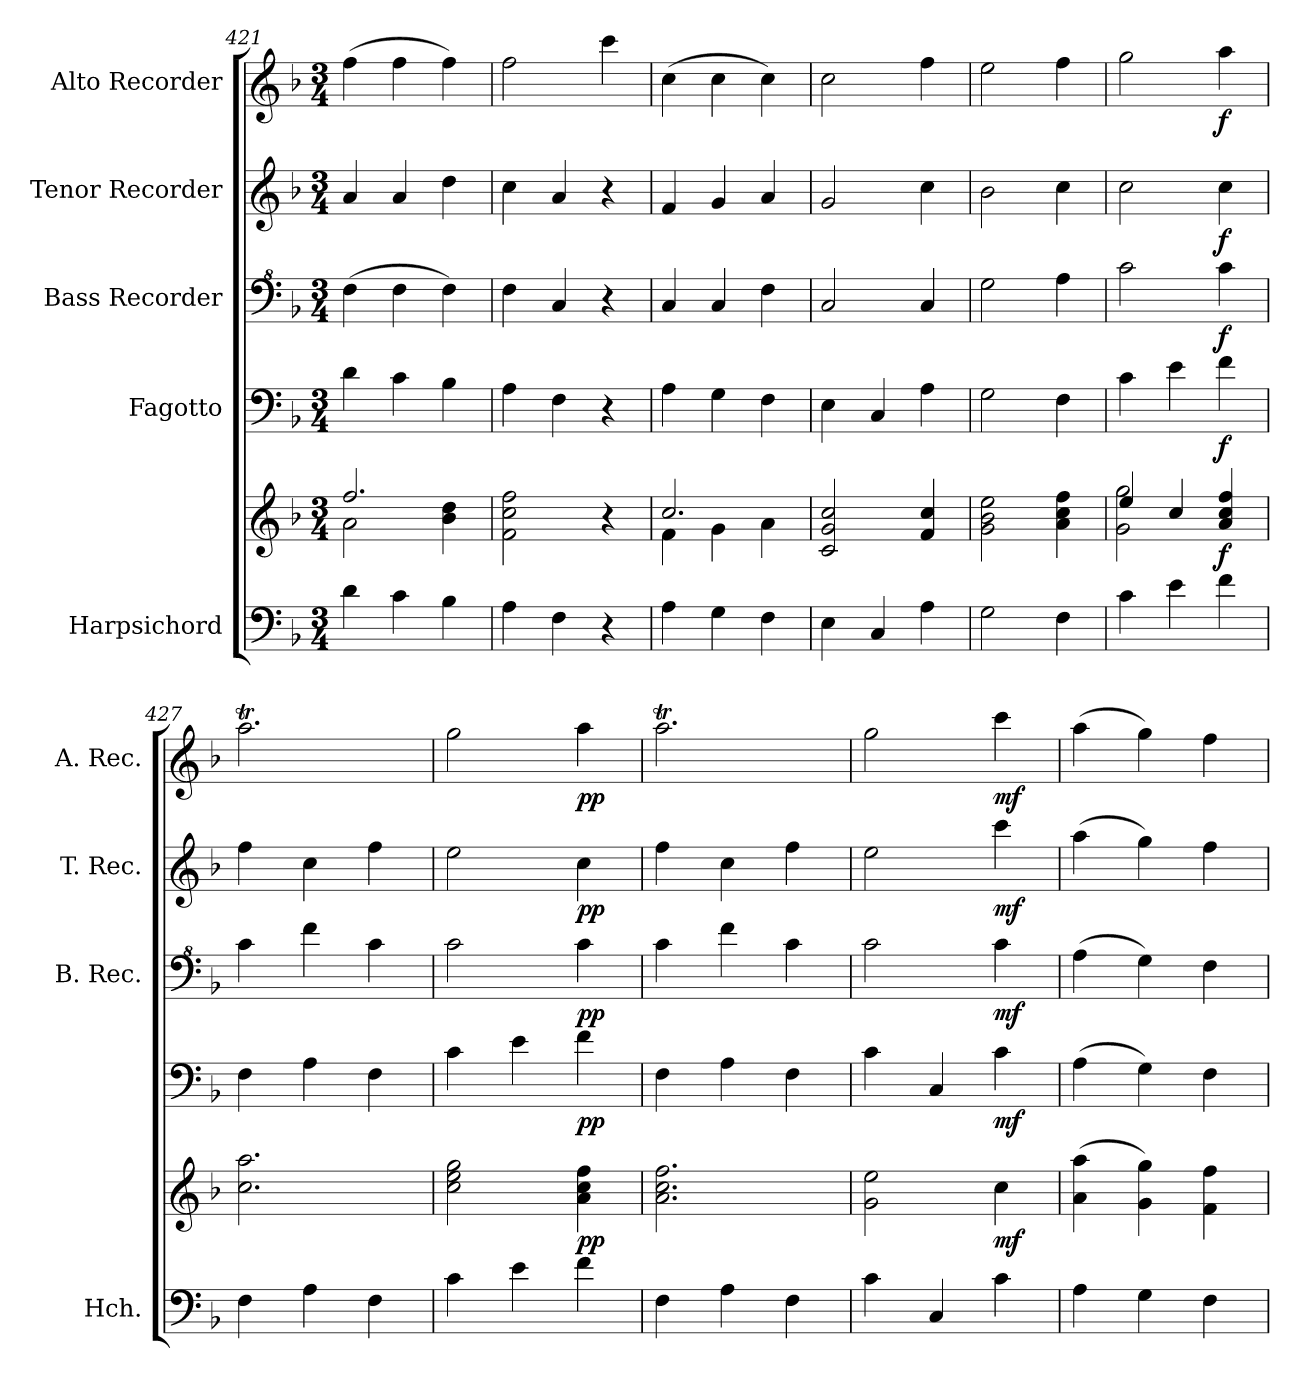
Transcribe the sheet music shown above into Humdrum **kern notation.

**kern	**kern	**dynam	**kern	**dynam	**kern	**dynam	**kern	**dynam	**kern	**dynam
*part5	*part5	*part5	*part4	*part4	*part3	*part3	*part2	*part2	*part1	*part1
*staff6	*staff5	*staff5/6	*staff4	*staff4	*staff3	*staff3	*staff2	*staff2	*staff1	*staff1
*I"Harpsichord	*	*	*I"Fagotto	*	*I"Bass Recorder	*	*I"Tenor Recorder	*	*I"Alto Recorder	*
*I'Hch.	*	*	*	*	*I'B. Rec.	*	*I'T. Rec.	*	*I'A. Rec.	*
*clefF4	*clefG2	*	*clefF4	*	*clefF^4	*	*clefG2	*	*clefG2	*
*k[b-]	*k[b-]	*	*k[b-]	*	*k[b-]	*	*k[b-]	*	*k[b-]	*
*M3/4	*M3/4	*	*M3/4	*	*M3/4	*	*M3/4	*	*M3/4	*
=421	=421	=421	=421	=421	=421	=421	=421	=421	=421	=421
*	*^	*	*	*	*	*	*	*	*	*
4d\	2.ff/	2a\	.	4d\	.	(4f\	.	4a/	.	(4ff\	.
4c\	.	.	.	4c\	.	4f\	.	4a/	.	4ff\	.
4B-\	.	4b-\ 4dd\	.	4B-\	.	4f\)	.	4dd\	.	4ff\)	.
*	*v	*v	*	*	*	*	*	*	*	*	*
!!LO:LB:g=z
=422	=422	=422	=422	=422	=422	=422	=422	=422	=422	=422
4A\	2f\ 2cc\ 2ff\	.	4A\	.	4f\	.	4cc\	.	2ff\	.
4F\	.	.	4F\	.	4c/	.	4a/	.	.	.
4r	4r	.	4r	.	4r	.	4r	.	4ccc\	.
=423	=423	=423	=423	=423	=423	=423	=423	=423	=423	=423
*	*^	*	*	*	*	*	*	*	*	*
4A\	2.cc/	4f\	.	4A\	.	4c/	.	4f/	.	(4cc\	.
4G\	.	4g\	.	4G\	.	4c/	.	4g/	.	4cc\	.
4F\	.	4a\	.	4F\	.	4f\	.	4a/	.	4cc\)	.
*	*v	*v	*	*	*	*	*	*	*	*	*
=424	=424	=424	=424	=424	=424	=424	=424	=424	=424	=424
4E\	2c/ 2g/ 2cc/	.	4E\	.	2c/	.	2g/	.	2cc\	.
4C/	.	.	4C/	.	.	.	.	.	.	.
4A\	4f/ 4cc/	.	4A\	.	4c/	.	4cc\	.	4ff\	.
=425	=425	=425	=425	=425	=425	=425	=425	=425	=425	=425
2G\	2g\ 2b-\ 2ee\	.	2G\	.	2g\	.	2b-\	.	2ee\	.
4F\	4a\ 4cc\ 4ff\	.	4F\	.	4a\	.	4cc\	.	4ff\	.
=426	=426	=426	=426	=426	=426	=426	=426	=426	=426	=426
*	*^	*	*	*	*	*	*	*	*	*
4c\	4ee/	2g\ 2gg\	.	4c\	.	2cc\	.	2cc\	.	2gg\	.
4e\	4cc/	.	.	4e\	.	.	.	.	.	.	.
!	!	!	!LO:DY:b	!	!LO:DY:b	!	!LO:DY:b	!	!LO:DY:b	!	!LO:DY:b
4f\	4a/ 4cc/ 4ff/	4ryy	f	4f\	f	4cc\	f	4cc\	f	4aa\	f
*	*v	*v	*	*	*	*	*	*	*	*	*
=427	=427	=427	=427	=427	=427	=427	=427	=427	=427	=427
4F\	2.cc\ 2.aa\	.	4F\	.	4cc\	.	4ff\	.	2.aat\	.
4A\	.	.	4A\	.	4ff\	.	4cc\	.	.	.
4F\	.	.	4F\	.	4cc\	.	4ff\	.	.	.
=428	=428	=428	=428	=428	=428	=428	=428	=428	=428	=428
4c\	2cc\ 2ee\ 2gg\	.	4c\	.	2cc\	.	2ee\	.	2gg\	.
4e\	.	.	4e\	.	.	.	.	.	.	.
!	!	!LO:DY:b	!	!LO:DY:b	!	!LO:DY:b	!	!LO:DY:b	!	!LO:DY:b
4f\	4a\ 4cc\ 4ff\	pp	4f\	pp	4cc\	pp	4cc\	pp	4aa\	pp
=429	=429	=429	=429	=429	=429	=429	=429	=429	=429	=429
4F\	2.a\ 2.cc\ 2.ff\	.	4F\	.	4cc\	.	4ff\	.	2.aat\	.
4A\	.	.	4A\	.	4ff\	.	4cc\	.	.	.
4F\	.	.	4F\	.	4cc\	.	4ff\	.	.	.
=430	=430	=430	=430	=430	=430	=430	=430	=430	=430	=430
4c\	2g\ 2ee\	.	4c\	.	2cc\	.	2ee\	.	2gg\	.
4C/	.	.	4C/	.	.	.	.	.	.	.
!	!	!LO:DY:b	!	!LO:DY:b	!	!LO:DY:b	!	!LO:DY:b	!	!LO:DY:b
4c\	4cc\	mf	4c\	mf	4cc\	mf	4ccc\	mf	4ccc\	mf
=431	=431	=431	=431	=431	=431	=431	=431	=431	=431	=431
4A\	(4a\ 4aa\	.	(>4A\	.	(>4a\	.	(>4aa\	.	(4aa\	.
4G\	4g\ 4gg\)	.	4G\)	.	4g\)	.	4gg\)	.	4gg\)	.
4F\	4f\ 4ff\	.	4F\	.	4f\	.	4ff\	.	4ff\	.
=	=	=	=	=	=	=	=	=	=	=
*-	*-	*-	*-	*-	*-	*-	*-	*-	*-	*-
